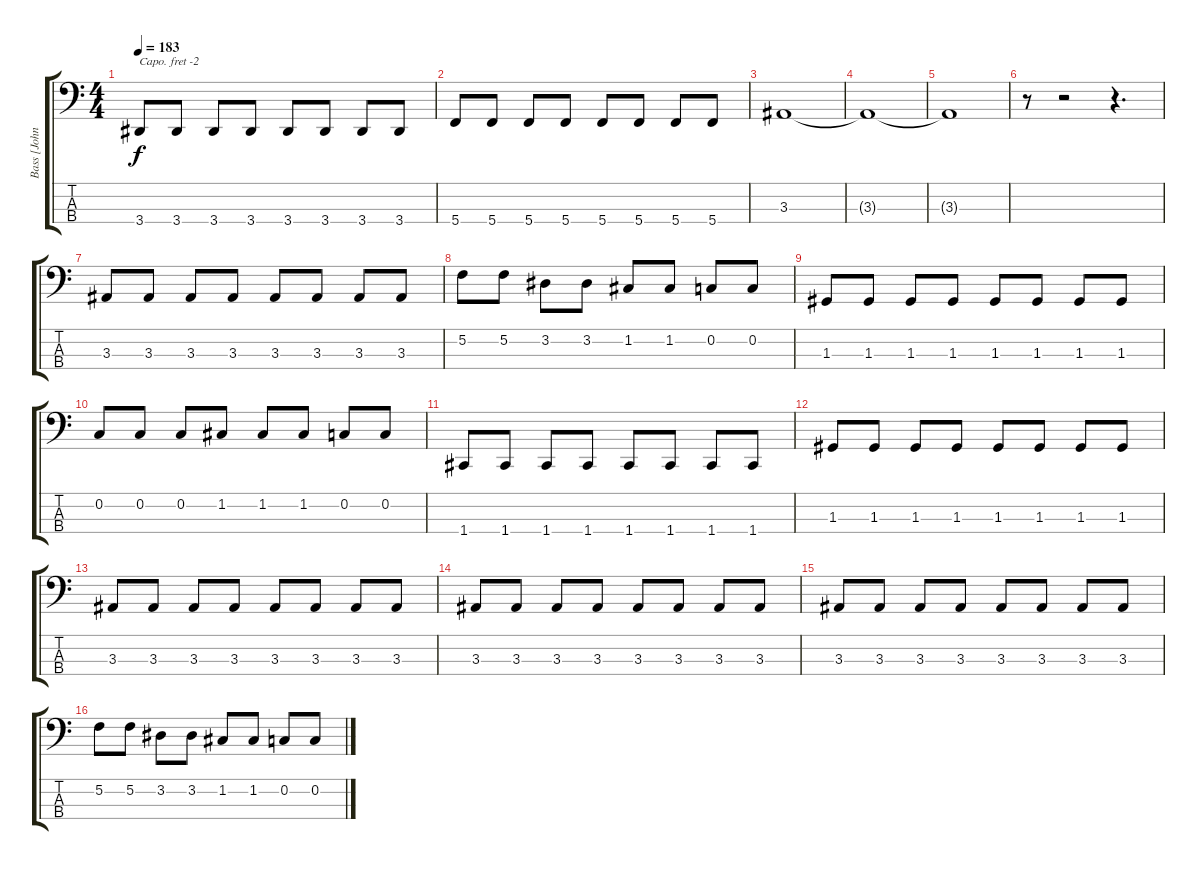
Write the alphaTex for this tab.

\track ("Bass [Johnny Christ]" "Bass [John") {instrument electricbassfinger}
\staff {score tabs}
\capo -2
\tuning (G2 D2 A1 D1) {hide}
\ts (4 4)
\tempo 183
\clef f4
\ks c
3.4.8{dy f} 3.4.8 3.4.8 3.4.8 3.4.8 3.4.8 3.4.8 3.4.8 |
5.4.8 5.4.8 5.4.8 5.4.8 5.4.8 5.4.8 5.4.8 5.4.8 |
3.3.1 |
3.3{t}.1 |
3.3{t}.1 |
r.8 r.2 r.4{d} |
3.3.8 3.3.8 3.3.8 3.3.8 3.3.8 3.3.8 3.3.8 3.3.8 |
5.2.8 5.2.8 3.2.8 3.2.8 1.2.8 1.2.8 0.2.8 0.2.8 |
1.3.8 1.3.8 1.3.8 1.3.8 1.3.8 1.3.8 1.3.8 1.3.8 |
0.2.8 0.2.8 0.2.8 1.2.8 1.2.8 1.2.8 0.2.8 0.2.8 |
1.4.8 1.4.8 1.4.8 1.4.8 1.4.8 1.4.8 1.4.8 1.4.8 |
1.3.8 1.3.8 1.3.8 1.3.8 1.3.8 1.3.8 1.3.8 1.3.8 |
3.3.8 3.3.8 3.3.8 3.3.8 3.3.8 3.3.8 3.3.8 3.3.8 |
3.3.8 3.3.8 3.3.8 3.3.8 3.3.8 3.3.8 3.3.8 3.3.8 |
3.3.8 3.3.8 3.3.8 3.3.8 3.3.8 3.3.8 3.3.8 3.3.8 |
5.2.8 5.2.8 3.2.8 3.2.8 1.2.8 1.2.8 0.2.8 0.2.8
